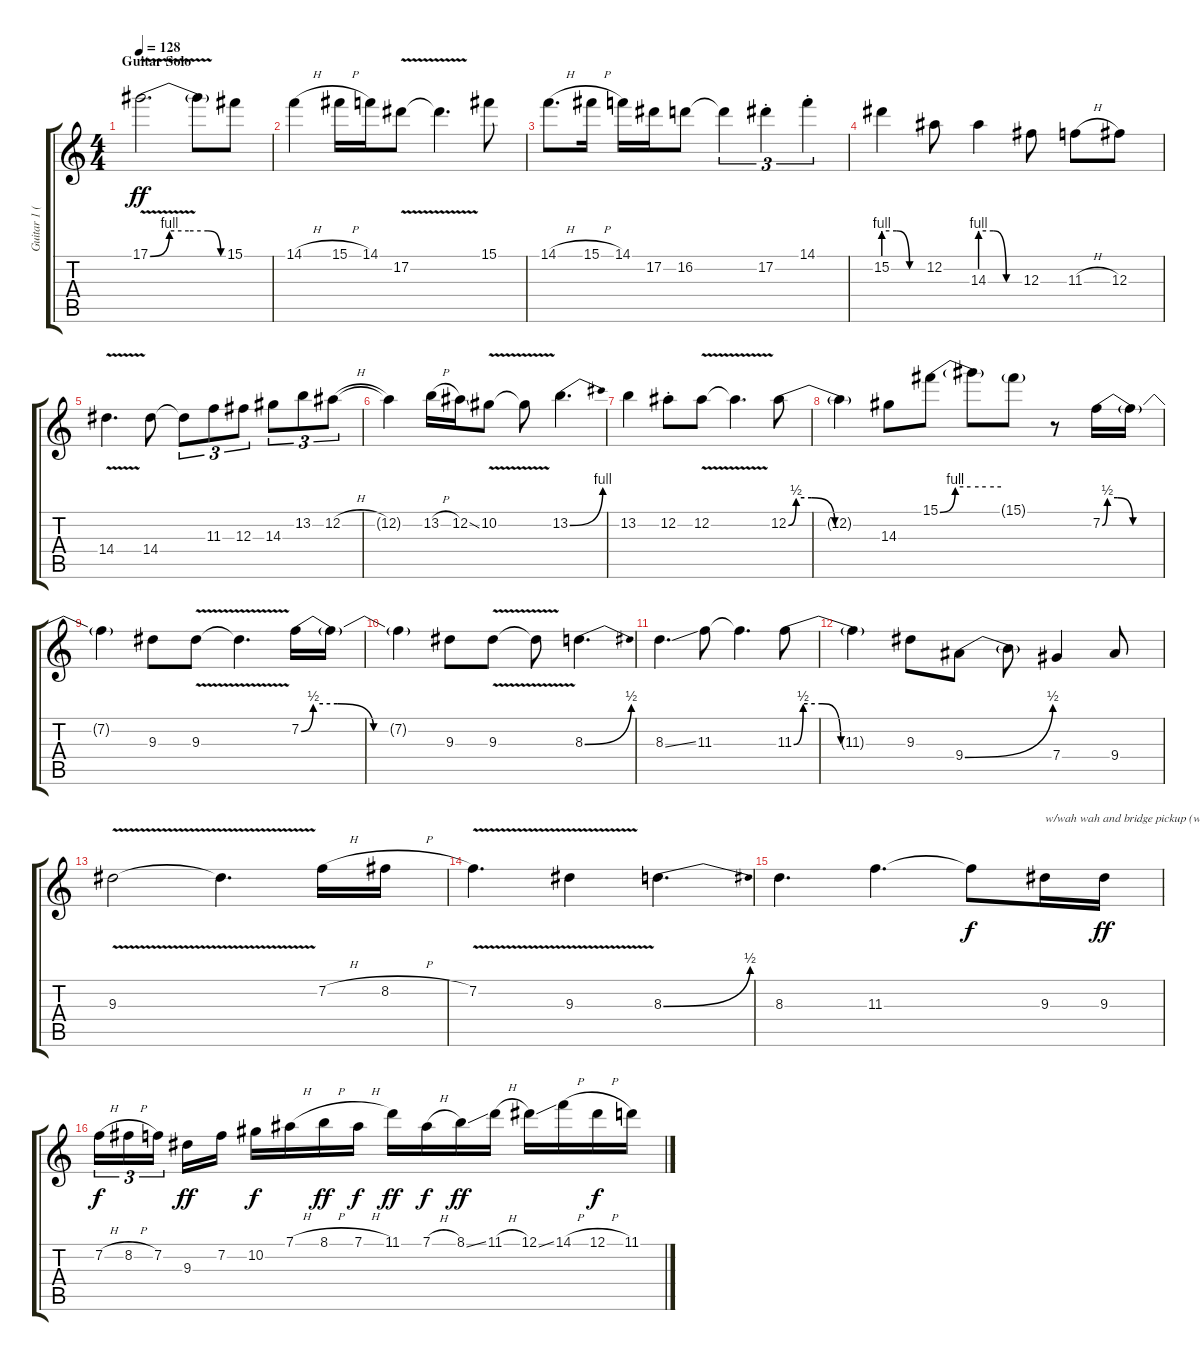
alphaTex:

\track ("Guitar 1 (Slash)" "Guitar 1 (") {instrument distortionguitar}
\staff {score tabs}
\tuning (Eb4 Bb3 Gb3 Db3 Ab2 Eb2) {hide}
\ts (4 4)
\section ("" "Guitar Solo")
\tempo 128
\clef g2
\ks c
17.1{be (custom 0 0 15 4 30 4 45 4 55 0 60 0) v}.2{d dy ff} 17.1{t}.8 15.1.8 |
14.1{h}.4 15.1{h}.16 14.1.16 17.2{v}.8 17.2{t}.4{d} 15.1.8 |
14.1{h}.8{d} 15.1{h}.16 14.1.16 17.2.16 16.2.8 16.2{t}.4{tu (3 2)} 17.2{st}.4{tu (3 2)} 14.1{st}.4{tu (3 2)} |
15.2{be (custom 0 4 20 4 40 0 60 0)}.4 12.2.8 14.3{be (custom 0 4 20 4 40 0 60 0)}.4 12.3.8 11.3{h}.8 12.3.8 |
14.4{v}.4{d} 14.4.8 14.4{t}.8{tu (3 2)} 11.3.8{tu (3 2)} 12.3.8{tu (3 2)} 14.3.8{tu (3 2)} 13.2.8{tu (3 2)} 12.2{h}.8{tu (3 2)} |
12.2{t}.4 13.2{h}.16 12.2{ss}.16 10.2{v}.8 10.2{t}.8 13.2{be (bend 0 0 60 4)}.4{d} |
13.2.4 12.2{st}.8 12.2{v}.8 12.2{t}.4{d} 12.2{be (custom 0 0 5 2 15 2 30 0 45 0 60 0)}.8 |
12.2{t}.4 14.3.8 15.1{be (custom 0 0 15 4 30 4 45 4 60 4)}.8 15.1{t}.8 15.1{g}.8 r.8 7.2{be (custom 0 0 5 2 15 2 30 0 45 0 60 0)}.16 7.2{t}.16 |
7.2{t}.4 9.3.8 9.3{v}.8 9.3{t}.4{d} 7.2{be (custom 0 0 5 2 15 2 30 0 45 0 60 0)}.16 7.2{t}.16 |
7.2{t}.4 9.3.8 9.3{v}.8 9.3{t}.8 8.3{be (bend 0 0 60 2)}.4{d} |
8.3{ss}.4{d} 11.3.8 11.3{t}.4{d} 11.3{be (custom 0 0 5 2 15 2 25 0 45 0 60 0)}.8 |
11.3{t}.4 9.3.8 9.4{be (bend 0 0 60 2)}.8 9.4{t}.8 7.4.4 9.4.8 |
9.3{v}.2 9.3{t}.4{d} 7.2{h}.16 8.2{h}.16 |
7.2{v}.4{d} 9.3{v}.4 8.3{be (bend 0 0 60 2)}.4{d} |
8.3.4{d} 11.3.4{d} 11.3{t}.8{dy f} 9.3.16{txt "w/wah wah and bridge pickup (w/fill1, track 2)"} 9.3.16{dy ff} |
7.2{h}.16{tu (3 2) dy f} 8.2{h}.16{tu (3 2)} 7.2.16{tu (3 2)} 9.3.16{dy ff} 7.2.16 10.2.16{dy f} 7.1{h}.16 8.1{h}.16{dy ff} 7.1{h}.16{dy f} 11.1.16{dy ff} 7.1{h}.16{dy f} 8.1{ss}.16{dy ff} 11.1{h}.16 12.1{ss}.16 14.1{h}.16 12.1{h}.16{dy f} 11.1.16
